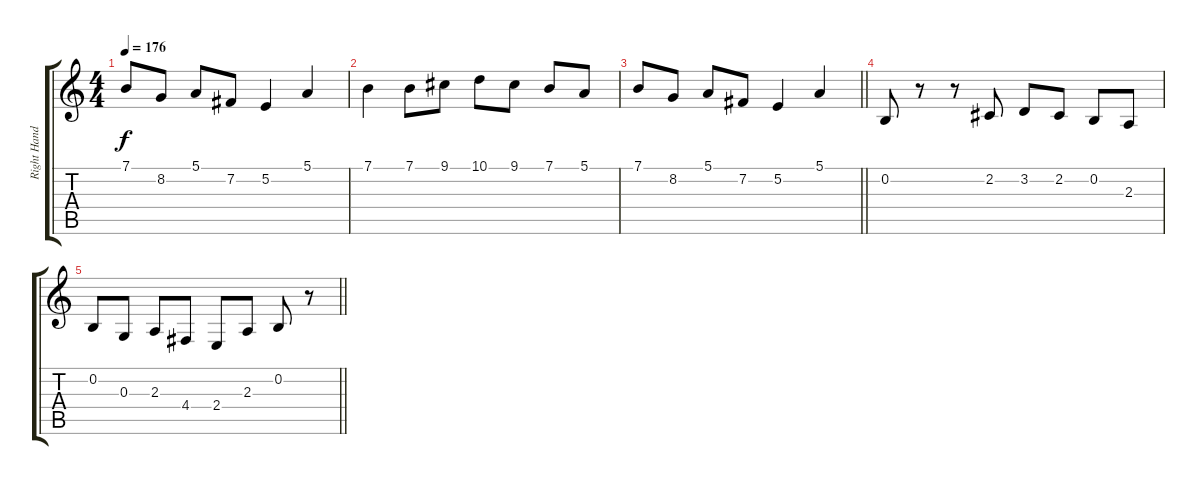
\track ("Right Hand" "Right Hand") {instrument stringensemble1}
\staff {score tabs}
\tuning (E4 B3 G3 D3 A2 E2) {hide}
\ts (4 4)
\tempo 176
\clef g2
\ks c
7.1.8{dy f} 8.2.8 5.1.8 7.2.8 5.2.4 5.1.4 |
7.1.4 7.1.8 9.1.8 10.1.8 9.1.8 7.1.8 5.1.8 |
\barLineRight lightlight
7.1.8 8.2.8 5.1.8 7.2.8 5.2.4 5.1.4 |
0.2.8 r.8 r.8 2.2.8 3.2.8 2.2.8 0.2.8 2.3.8 |
\barLineRight lightlight
0.2.8 0.3.8 2.3.8 4.4.8 2.4.8 2.3.8 0.2.8 r.8
